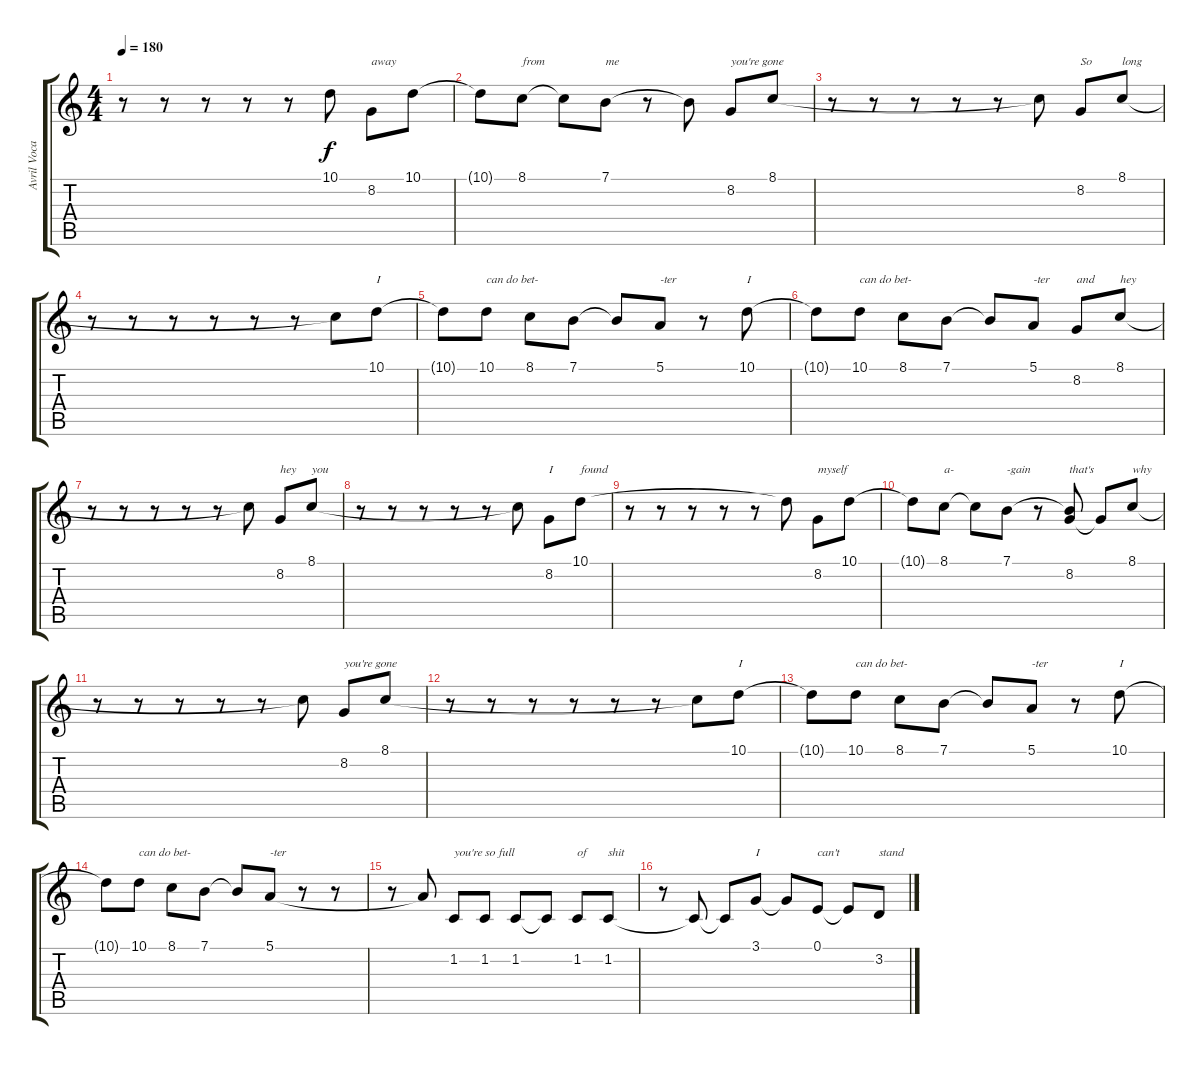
\track ("Avril Vocals" "Avril Voca") {instrument clarinet}
\staff {score tabs}
\tuning (E4 B3 G3 D3 A2 E2) {hide}
\ts (4 4)
\tempo 180
\clef g2
\ks c
r.8{dy f} r.8 r.8 r.8 r.8 10.1{t}.8 8.2.8{txt "away"} 10.1.8 |
10.1{t}.8 8.1.8{txt "from"} 8.1{t}.8 7.1.8{txt "me"} r.8 7.1{t}.8 8.2.8{txt "you're gone"} 8.1.8 |
r.8 r.8 r.8 r.8 r.8 8.1{t}.8 8.2.8{txt "So"} 8.1.8{txt "long"} |
r.8 r.8 r.8 r.8 r.8 r.8 8.1{t}.8 10.1.8{txt "I"} |
10.1{t}.8 10.1.8{txt "can do bet-"} 8.1.8 7.1.8 7.1{t}.8 5.1.8{txt "-ter"} r.8 10.1.8{txt "I"} |
10.1{t}.8 10.1.8{txt "can do bet-"} 8.1.8 7.1.8 7.1{t}.8 5.1.8{txt "-ter"} 8.2.8{txt "and"} 8.1.8{txt "hey"} |
r.8 r.8 r.8 r.8 r.8 8.1{t}.8 8.2.8{txt "hey"} 8.1.8{txt "you"} |
r.8 r.8 r.8 r.8 r.8 8.1{t}.8 8.2.8{txt "I"} 10.1.8{txt "found"} |
r.8 r.8 r.8 r.8 r.8 10.1{t}.8 8.2.8{txt "myself"} 10.1.8 |
10.1{t}.8 8.1.8{txt "a-"} 8.1{t}.8 7.1.8{txt "-gain"} r.8 (7.1{t} 8.2).8{txt "that's"} 8.2{t}.8 8.1.8{txt "why"} |
r.8 r.8 r.8 r.8 r.8 8.1{t}.8 8.2.8{txt "you're gone"} 8.1.8 |
r.8 r.8 r.8 r.8 r.8 r.8 8.1{t}.8 10.1.8{txt "I"} |
10.1{t}.8 10.1.8{txt "can do bet-"} 8.1.8 7.1.8 7.1{t}.8 5.1.8{txt "-ter"} r.8 10.1.8{txt "I"} |
10.1{t}.8 10.1.8{txt "can do bet-"} 8.1.8 7.1.8 7.1{t}.8 5.1.8{txt "-ter"} r.8 r.8 |
r.8 5.1{t}.8 1.2.8{txt "you're so full"} 1.2.8 1.2.8 1.2{t}.8 1.2.8{txt "of"} 1.2.8{txt "shit"} |
r.8 1.2{t}.8 1.2{t}.8 3.1.8{txt "I"} 3.1{t}.8 0.1.8{txt "can't"} 0.1{t}.8 3.2.8{txt "stand"}
